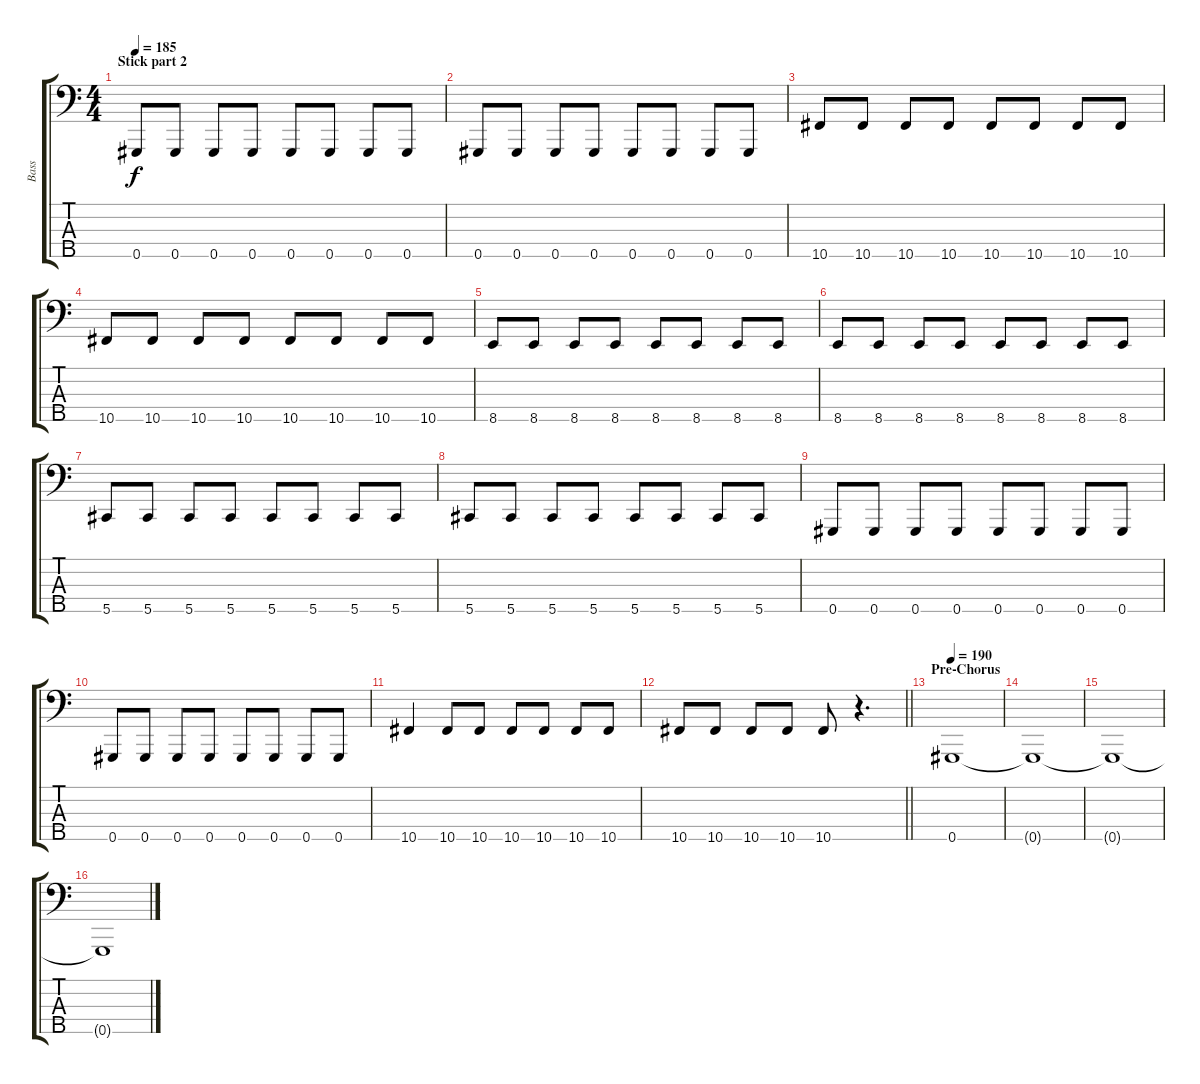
\track ("Bass" "Bass") {instrument electricbassfinger}
\staff {score tabs}
\tuning (A2 E2 B1 Gb1 Ab0) {hide}
\ts (4 4)
\section ("" "Stick part 2")
\tempo 185
\clef f4
\ks c
0.5.8{dy f} 0.5.8 0.5.8 0.5.8 0.5.8 0.5.8 0.5.8 0.5.8 |
0.5.8 0.5.8 0.5.8 0.5.8 0.5.8 0.5.8 0.5.8 0.5.8 |
10.5.8 10.5.8 10.5.8 10.5.8 10.5.8 10.5.8 10.5.8 10.5.8 |
10.5.8 10.5.8 10.5.8 10.5.8 10.5.8 10.5.8 10.5.8 10.5.8 |
8.5.8 8.5.8 8.5.8 8.5.8 8.5.8 8.5.8 8.5.8 8.5.8 |
8.5.8 8.5.8 8.5.8 8.5.8 8.5.8 8.5.8 8.5.8 8.5.8 |
5.5.8 5.5.8 5.5.8 5.5.8 5.5.8 5.5.8 5.5.8 5.5.8 |
5.5.8 5.5.8 5.5.8 5.5.8 5.5.8 5.5.8 5.5.8 5.5.8 |
0.5.8 0.5.8 0.5.8 0.5.8 0.5.8 0.5.8 0.5.8 0.5.8 |
0.5.8 0.5.8 0.5.8 0.5.8 0.5.8 0.5.8 0.5.8 0.5.8 |
10.5.4 10.5.8 10.5.8 10.5.8 10.5.8 10.5.8 10.5.8 |
\barLineRight lightlight
10.5.8 10.5.8 10.5.8 10.5.8 10.5.8 r.4{d} |
\section ("" "Pre-Chorus")
\tempo 190
0.5.1 |
0.5{t}.1 |
0.5{t}.1 |
0.5{t}.1
